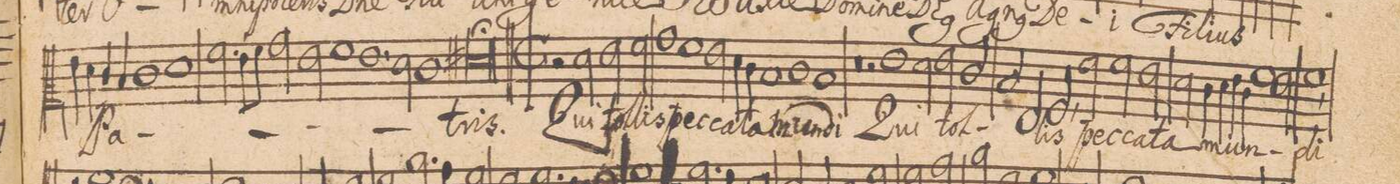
**kern	**text
*I"ALTVS.	*
*clefC2	*
*k[bn]	*
*met(C|)	*
*M2/1	*
4g\	.
4f\	.
4e/	Pa-
4d/	.
=46-	=46-
1e	.
1f	.
=47-	=47-
2.a\	.
8g\L	.
8a\J	.
2b\	.
2g\	.
=48-	=48-
1a	.
1.g	.
=49-	=49-
2f\	.
1e	.
=50-	=50-
0f#Xl;	-tris.
=51||	=51||
*M2/1	*
*met(C|)	*
2r	.
2f\	Qui
2g\	tol-
2a\	-lis
=52-	=52-
1b	pec-
1a	-ca-
=53-	=53-
2g\	-ta
4f\	.
4e\	.
1d	.
=54-	=54-
1e	mun-
1d	-di
=55-	=55-
0r	.
=56-	=56-
2r	.
1g	Qui
2f\	.
=57-	=57-
2g\	tol-
2e/	.
2d/	.
2G/	.
=58-	=58-
2A,/	-lis
2a\	pec-
2a\	-ca-
2g\	-ta
=59-	=59-
2f\	.
4e\	mun-
4f\	.
4g\	.
4e\	.
1a\	.
=60-	=60-
2g\	.
1a,	-di
=61-	=61-
*-	*-
